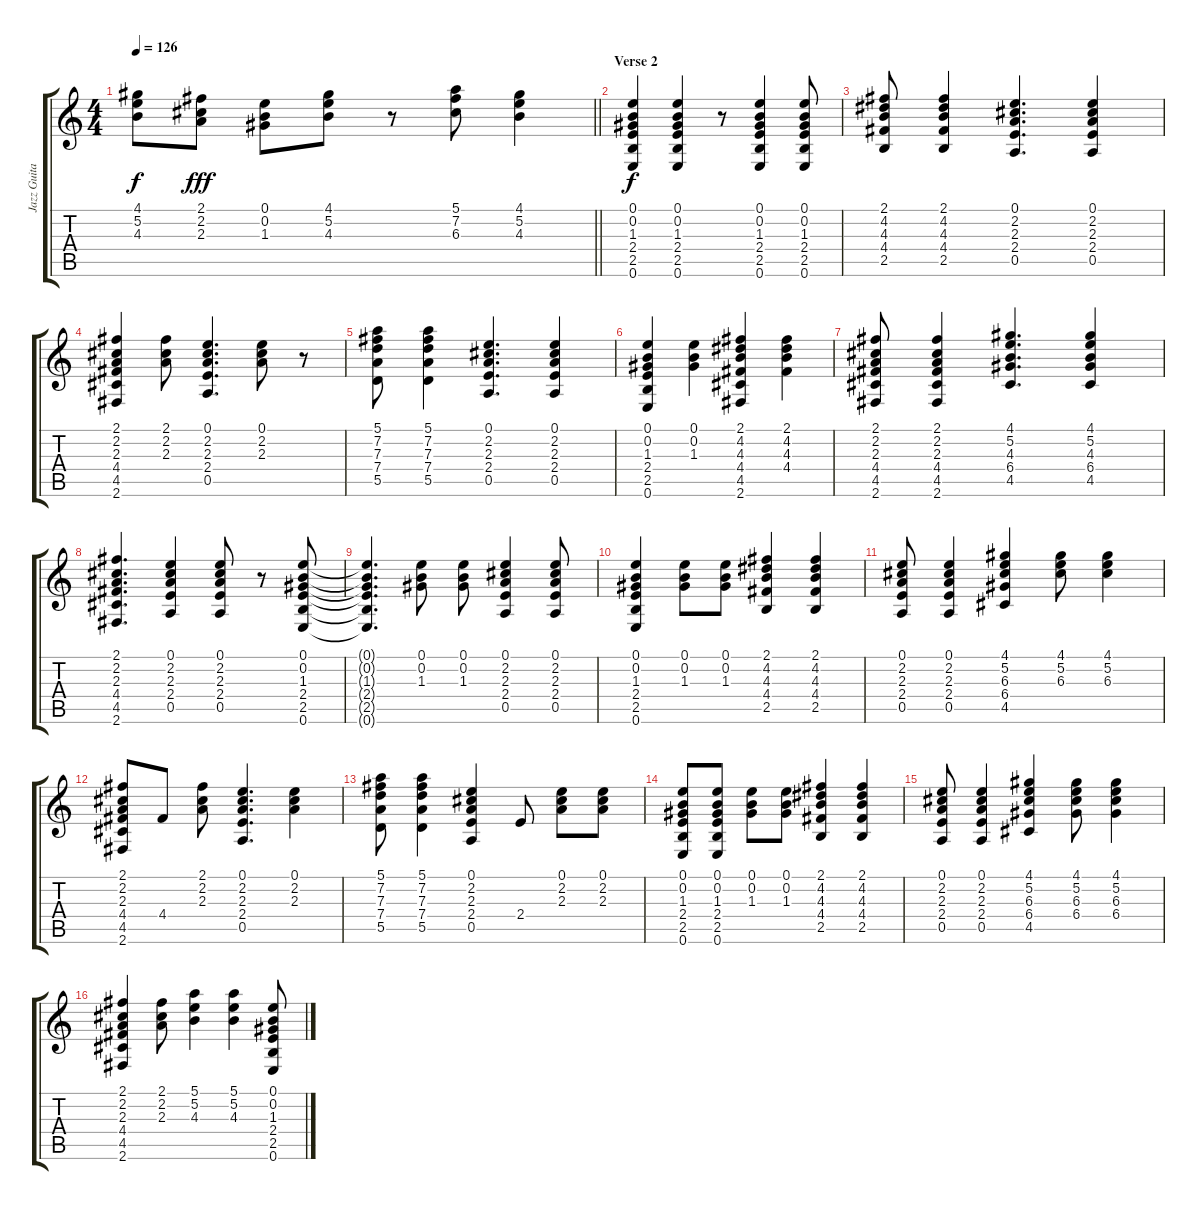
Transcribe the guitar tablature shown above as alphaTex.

\track ("Jazz Guitar" "Jazz Guita") {instrument electricguitarjazz}
\staff {score tabs}
\tuning (E4 B3 G3 D3 A2 E2) {hide}
\ts (4 4)
\tempo 126
\clef g2
\barLineRight lightlight
\ks c
(4.1{t} 5.2{t} 4.3{t}).8{dy f} (2.1 2.2 2.3).8{dy fff} (0.1 0.2 1.3).8 (4.1 5.2 4.3).8 r.8 (5.1 7.2 6.3).8 (4.1 5.2 4.3).4 |
\section ("" "Verse 2")
(0.1 0.2 1.3 2.4 2.5 0.6).4{dy f} (0.1 0.2 1.3 2.4 2.5 0.6).4 r.8 (0.1 0.2 1.3 2.4 2.5 0.6).4 (0.1 0.2 1.3 2.4 2.5 0.6).8 |
(2.1 4.2 4.3 4.4 2.5).8 (2.1 4.2 4.3 4.4 2.5).4 (0.1 2.2 2.3 2.4 0.5).4{d} (0.1 2.2 2.3 2.4 0.5).4 |
(2.1 2.2 2.3 4.4 4.5 2.6).4 (2.1 2.2 2.3).8 (0.1 2.2 2.3 2.4 0.5).4{d} (0.1 2.2 2.3).8 r.8 |
(5.1 7.2 7.3 7.4 5.5).8 (5.1 7.2 7.3 7.4 5.5).4 (0.1 2.2 2.3 2.4 0.5).4{d} (0.1 2.2 2.3 2.4 0.5).4 |
(0.1 0.2 1.3 2.4 2.5 0.6).4 (0.1 0.2 1.3).4 (2.1 4.2 4.3 4.4 4.5 2.6).4 (2.1 4.2 4.3 4.4).4 |
(2.1 2.2 2.3 4.4 4.5 2.6).8 (2.1 2.2 2.3 4.4 4.5 2.6).4 (4.1 5.2 4.3 6.4 4.5).4{d} (4.1 5.2 4.3 6.4 4.5).4 |
(2.1 2.2 2.3 4.4 4.5 2.6).4{d} (0.1 2.2 2.3 2.4 0.5).4 (0.1 2.2 2.3 2.4 0.5).8 r.8 (0.1 0.2 1.3 2.4 2.5 0.6).8 |
(0.1{t} 0.2{t} 1.3{t} 2.4{t} 2.5{t} 0.6{t}).4{d} (0.1 0.2 1.3).8 (0.1 0.2 1.3).8 (0.1 2.2 2.3 2.4 0.5).4 (0.1 2.2 2.3 2.4 0.5).8 |
(0.1 0.2 1.3 2.4 2.5 0.6).4 (0.1 0.2 1.3).8 (0.1 0.2 1.3).8 (2.1 4.2 4.3 4.4 2.5).4 (2.1 4.2 4.3 4.4 2.5).4 |
(0.1 2.2 2.3 2.4 0.5).8 (0.1 2.2 2.3 2.4 0.5).4 (4.1 5.2 6.3 6.4 4.5).4 (4.1 5.2 6.3).8 (4.1 5.2 6.3).4 |
(2.1 2.2 2.3 4.4 4.5 2.6).8 4.4.8 (2.1 2.2 2.3).8 (0.1 2.2 2.3 2.4 0.5).4{d} (0.1 2.2 2.3).4 |
(5.1 7.2 7.3 7.4 5.5).8 (5.1 7.2 7.3 7.4 5.5).4 (0.1 2.2 2.3 2.4 0.5).4 2.4.8 (0.1 2.2 2.3).8 (0.1 2.2 2.3).8 |
(0.1 0.2 1.3 2.4 2.5 0.6).8 (0.1 0.2 1.3 2.4 2.5 0.6).8 (0.1 0.2 1.3).8 (0.1 0.2 1.3).8 (2.1 4.2 4.3 4.4 2.5).4 (2.1 4.2 4.3 4.4 2.5).4 |
(0.1 2.2 2.3 2.4 0.5).8 (0.1 2.2 2.3 2.4 0.5).4 (4.1 5.2 6.3 6.4 4.5).4 (4.1 5.2 6.3 6.4).8 (4.1 5.2 6.3 6.4).4 |
(2.1 2.2 2.3 4.4 4.5 2.6).4 (2.1 2.2 2.3).8 (5.1 5.2 4.3).4 (5.1 5.2 4.3).4 (0.1 0.2 1.3 2.4 2.5 0.6).8
